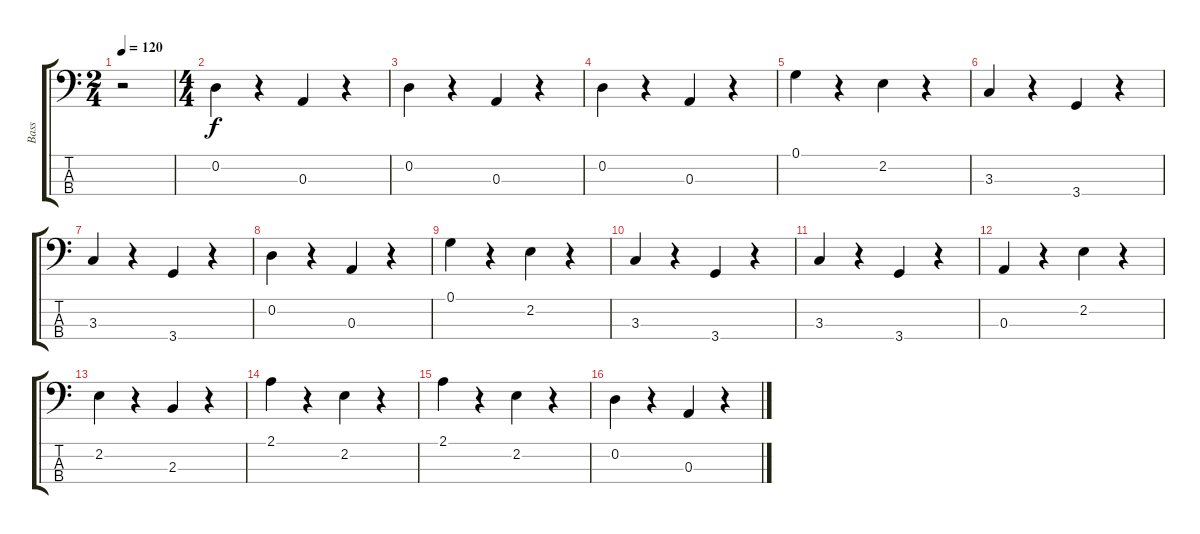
\track ("Bass" "Bass") {instrument acousticguitarnylon}
\staff {score tabs}
\tuning (G2 D2 A1 E1) {hide}
\ts (2 4)
\tempo 120
\clef f4
\ks c
r.2{dy f instrument acousticguitarnylon} |
\ts (4 4)
0.2.4 r.4 0.3.4 r.4 |
0.2.4 r.4 0.3.4 r.4 |
0.2.4 r.4 0.3.4 r.4 |
0.1.4 r.4 2.2.4 r.4 |
3.3.4 r.4 3.4.4 r.4 |
3.3.4 r.4 3.4.4 r.4 |
0.2.4 r.4 0.3.4 r.4 |
0.1.4 r.4 2.2.4 r.4 |
3.3.4 r.4 3.4.4 r.4 |
3.3.4 r.4 3.4.4 r.4 |
0.3.4 r.4 2.2.4 r.4 |
2.2.4 r.4 2.3.4 r.4 |
2.1.4 r.4 2.2.4 r.4 |
2.1.4 r.4 2.2.4 r.4 |
0.2.4 r.4 0.3.4 r.4
